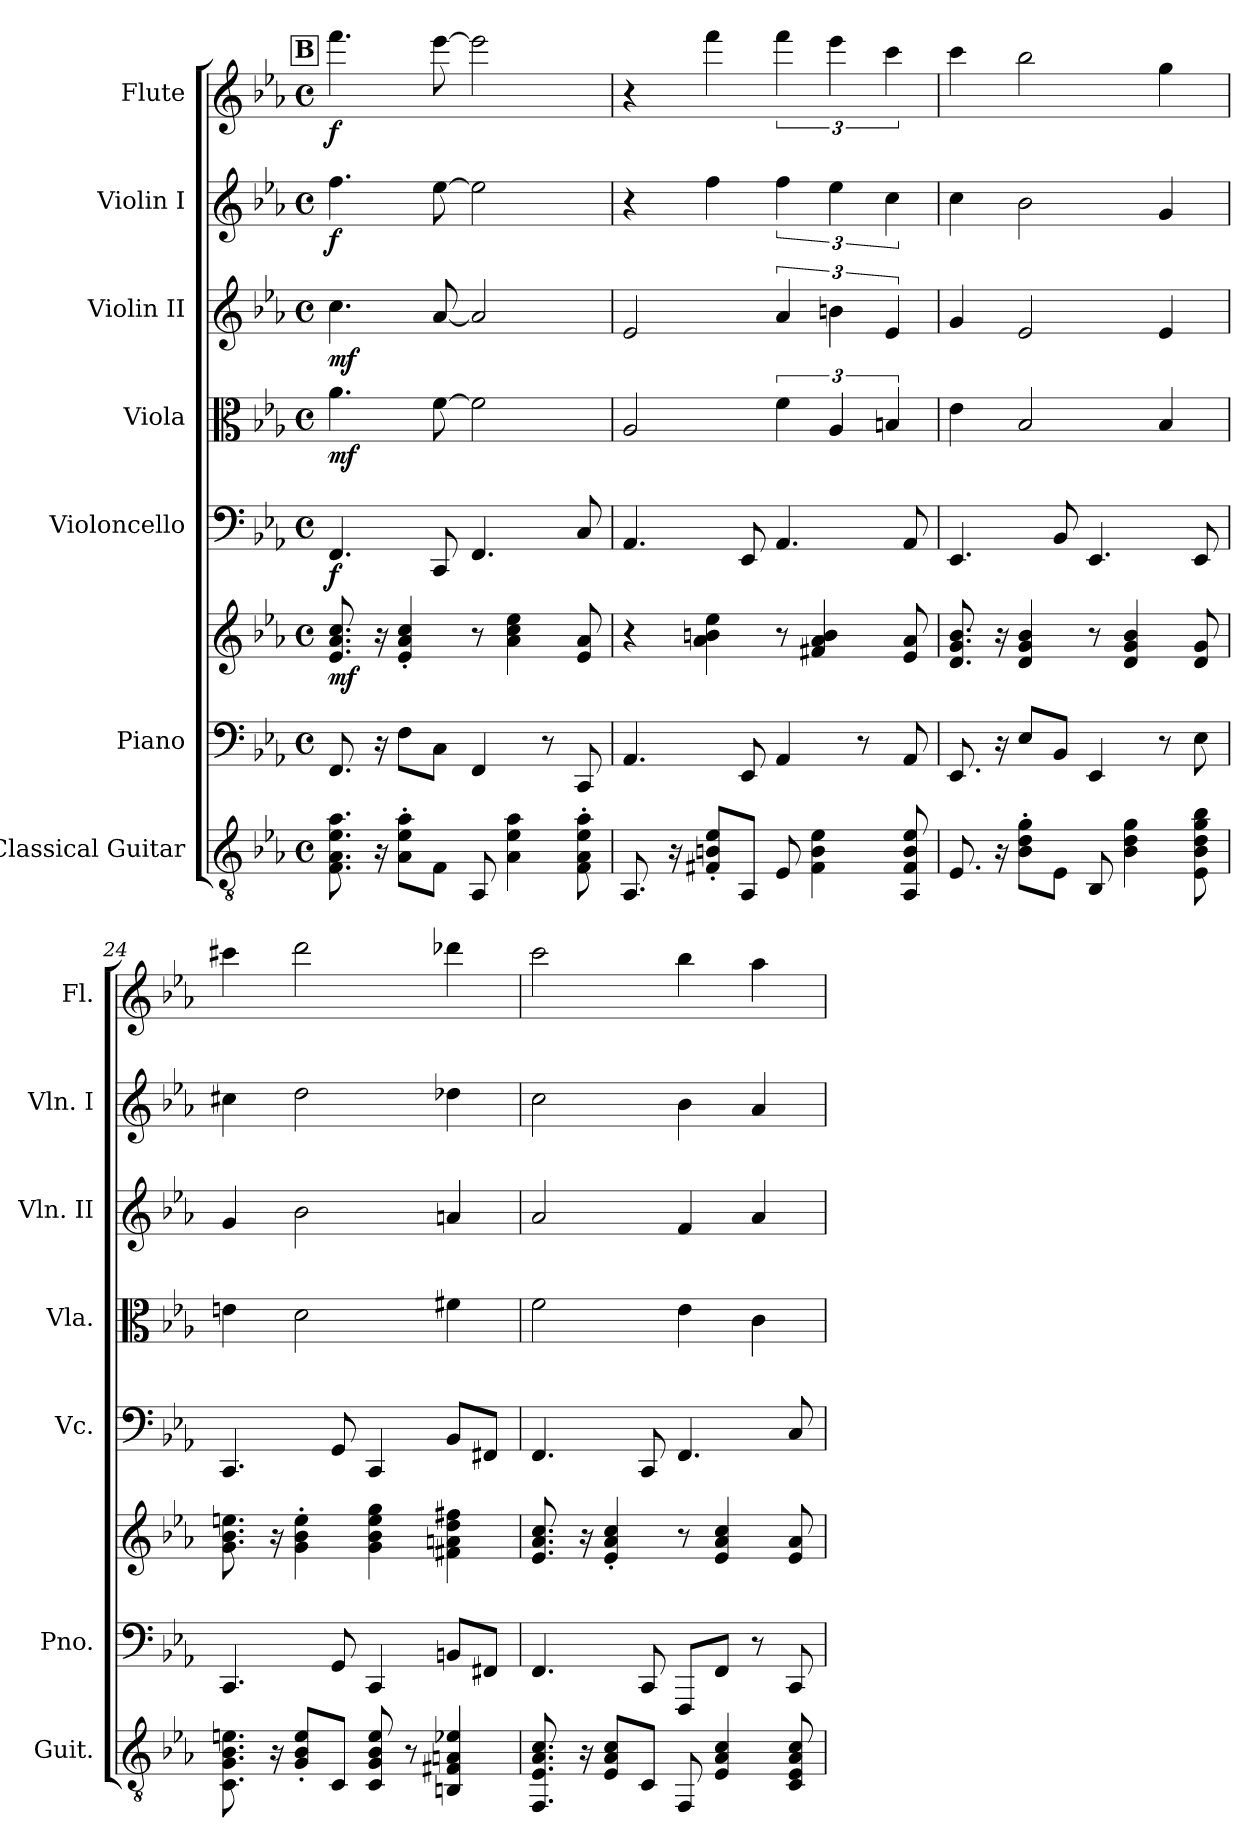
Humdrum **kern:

**kern	**kern	**kern	**dynam	**kern	**dynam	**kern	**dynam	**kern	**dynam	**kern	**dynam	**kern	**dynam
*part7	*part6	*part6	*part6	*part5	*part5	*part4	*part4	*part3	*part3	*part2	*part2	*part1	*part1
*staff8	*staff7	*staff6	*staff6/7	*staff5	*staff5	*staff4	*staff4	*staff3	*staff3	*staff2	*staff2	*staff1	*staff1
*I"Classical Guitar	*I"Piano	*	*	*I"Violoncello	*	*I"Viola	*	*I"Violin II	*	*I"Violin I	*	*I"Flute	*
*I'Guit.	*I'Pno.	*	*	*I'Vc.	*	*I'Vla.	*	*I'Vln. II	*	*I'Vln. I	*	*I'Fl.	*
*clefGv2	*clefF4	*clefG2	*	*clefF4	*	*clefC3	*	*clefG2	*	*clefG2	*	*clefG2	*
*k[b-e-a-]	*k[b-e-a-]	*k[b-e-a-]	*	*k[b-e-a-]	*	*k[b-e-a-]	*	*k[b-e-a-]	*	*k[b-e-a-]	*	*k[b-e-a-]	*
*M4/4	*M4/4	*M4/4	*	*M4/4	*	*M4/4	*	*M4/4	*	*M4/4	*	*M4/4	*
*met(c)	*met(c)	*met(c)	*	*met(c)	*	*met(c)	*	*met(c)	*	*met(c)	*	*met(c)	*
!!LO:REH:place=s1:a:B:fs=11:t=B
=21	=21	=21	=21	=21	=21	=21	=21	=21	=21	=21	=21	=21	=21
!	!	!	!LO:DY:b	!	!LO:DY:b	!	!LO:DY:b	!	!LO:DY:b	!	!LO:DY:b	!	!LO:DY:b
8.F\ 8.A-\ 8.e-\ 8.a-\	8.FF/	8.e-/ 8.a-/ 8.cc/	mf	4.FF/	f	4.a-\	mf	4.cc\	mf	4.ff\	f	4.fff\	f
16r	16r	16r	.	.	.	.	.	.	.	.	.	.	.
8A-\' 8e-\' 8a-\'L	8F\L	4e-/' 4a-/' 4cc/'	.	.	.	.	.	.	.	.	.	.	.
8F\J	8C\J	.	.	8CC/	.	[8f\	.	[8a-/	.	[8ee-\	.	[8eee-\	.
8AA-/	4FF/	8r	.	4.FF/	.	2f\]	.	2a-/]	.	2ee-\]	.	2eee-\]	.
4A-\ 4e-\ 4a-\	.	4a-\ 4cc\ 4ee-\	.	.	.	.	.	.	.	.	.	.	.
.	8r	.	.	.	.	.	.	.	.	.	.	.	.
8F\' 8A-\' 8e-\' 8a-\'	8CC/	8e-/ 8a-/	.	8C/	.	.	.	.	.	.	.	.	.
=22	=22	=22	=22	=22	=22	=22	=22	=22	=22	=22	=22	=22	=22
8.AA-/	4.AA-/	4r	.	4.AA-/	.	2A-/	.	2e-/	.	4r	.	4r	.
16r	.	.	.	.	.	.	.	.	.	.	.	.	.
8F#X/' 8Bn/' 8e-/'L	.	4a-\ 4bn\ 4ee-\	.	.	.	.	.	.	.	4ff\	.	4fff\	.
8AA-/J	8EE-/	.	.	8EE-/	.	.	.	.	.	.	.	.	.
8E-/	4AA-/	8r	.	4.AA-/	.	6f\	.	6a-/	.	6ff\	.	6fff\	.
4F#\ 4B\ 4e-\	.	4f#X/ 4a-/ 4b/	.	.	.	.	.	.	.	.	.	.	.
.	.	.	.	.	.	6A-/	.	6bn\	.	6ee-\	.	6eee-\	.
.	8r	.	.	.	.	.	.	.	.	.	.	.	.
.	.	.	.	.	.	6Bn/	.	6e-/	.	6cc\	.	6ccc\	.
8AA-/ 8F#/ 8B/ 8e-/	8AA-/	8e-/ 8a-/	.	8AA-/	.	.	.	.	.	.	.	.	.
=23	=23	=23	=23	=23	=23	=23	=23	=23	=23	=23	=23	=23	=23
8.E-/	8.EE-/	8.d/ 8.g/ 8.b-/	.	4.EE-/	.	4e-\	.	4g/	.	4cc\	.	4ccc\	.
16r	16r	16r	.	.	.	.	.	.	.	.	.	.	.
8B-\' 8d\' 8g\'L	8E-/L	4d/ 4g/ 4b-/	.	.	.	2B-/	.	2e-/	.	2b-\	.	2bb-\	.
8E-\J	8BB-/J	.	.	8BB-/	.	.	.	.	.	.	.	.	.
8BB-/	4EE-/	8r	.	4.EE-/	.	.	.	.	.	.	.	.	.
4B-\ 4d\ 4g\	.	4d/ 4g/ 4b-/	.	.	.	.	.	.	.	.	.	.	.
.	8r	.	.	.	.	4B-/	.	4e-/	.	4g/	.	4gg\	.
8E-\ 8B-\ 8d\ 8g\ 8b-\	8E-\	8d/ 8g/	.	8EE-/	.	.	.	.	.	.	.	.	.
!!LO:PB:g=z
=24	=24	=24	=24	=24	=24	=24	=24	=24	=24	=24	=24	=24	=24
8.C\ 8.G\ 8.B-\ 8.en\	4.CC/	8.g\ 8.b-\ 8.een\	.	4.CC/	.	4en\	.	4g/	.	4cc#X\	.	4ccc#X\	.
16r	.	16r	.	.	.	.	.	.	.	.	.	.	.
8G/' 8B-/' 8e/'L	.	4g\' 4b-\' 4ee\'	.	.	.	2d\	.	2b-\	.	2dd\	.	2ddd\	.
8C/J	8GG/	.	.	8GG/	.	.	.	.	.	.	.	.	.
8C/ 8G/ 8B-/ 8e/	4CC/	4g\ 4b-\ 4ee\ 4gg\	.	4CC/	.	.	.	.	.	.	.	.	.
8r	.	.	.	.	.	.	.	.	.	.	.	.	.
4BBn/ 4F#X/ 4An/ 4e-X/	8BBn/L	4f#X\ 4an\ 4dd\ 4ff#X\	.	8BB-/L	.	4f#X\	.	4an/	.	4dd-X\	.	4ddd-X\	.
.	8FF#X/J	.	.	8FF#X/J	.	.	.	.	.	.	.	.	.
=25	=25	=25	=25	=25	=25	=25	=25	=25	=25	=25	=25	=25	=25
8.FF/ 8.E-/ 8.A-/ 8.c/	4.FF/	8.e-/ 8.a-/ 8.cc/	.	4.FF/	.	2f\	.	2a-/	.	2cc\	.	2ccc\	.
16r	.	16r	.	.	.	.	.	.	.	.	.	.	.
8E-/ 8A-/ 8c/L	.	4e-/' 4a-/' 4cc/'	.	.	.	.	.	.	.	.	.	.	.
8C/J	8CC/	.	.	8CC/	.	.	.	.	.	.	.	.	.
8FF/	8FFF/L	8r	.	4.FF/	.	4e-\	.	4f/	.	4b-\	.	4bb-\	.
4E-/ 4A-/ 4c/	8FF/J	4e-/ 4a-/ 4cc/	.	.	.	.	.	.	.	.	.	.	.
.	8r	.	.	.	.	4c\	.	4a-/	.	4a-/	.	4aa-\	.
8C/ 8E-/ 8A-/ 8c/	8CC/	8e-/ 8a-/	.	8C/	.	.	.	.	.	.	.	.	.
=	=	=	=	=	=	=	=	=	=	=	=	=	=
*-	*-	*-	*-	*-	*-	*-	*-	*-	*-	*-	*-	*-	*-
